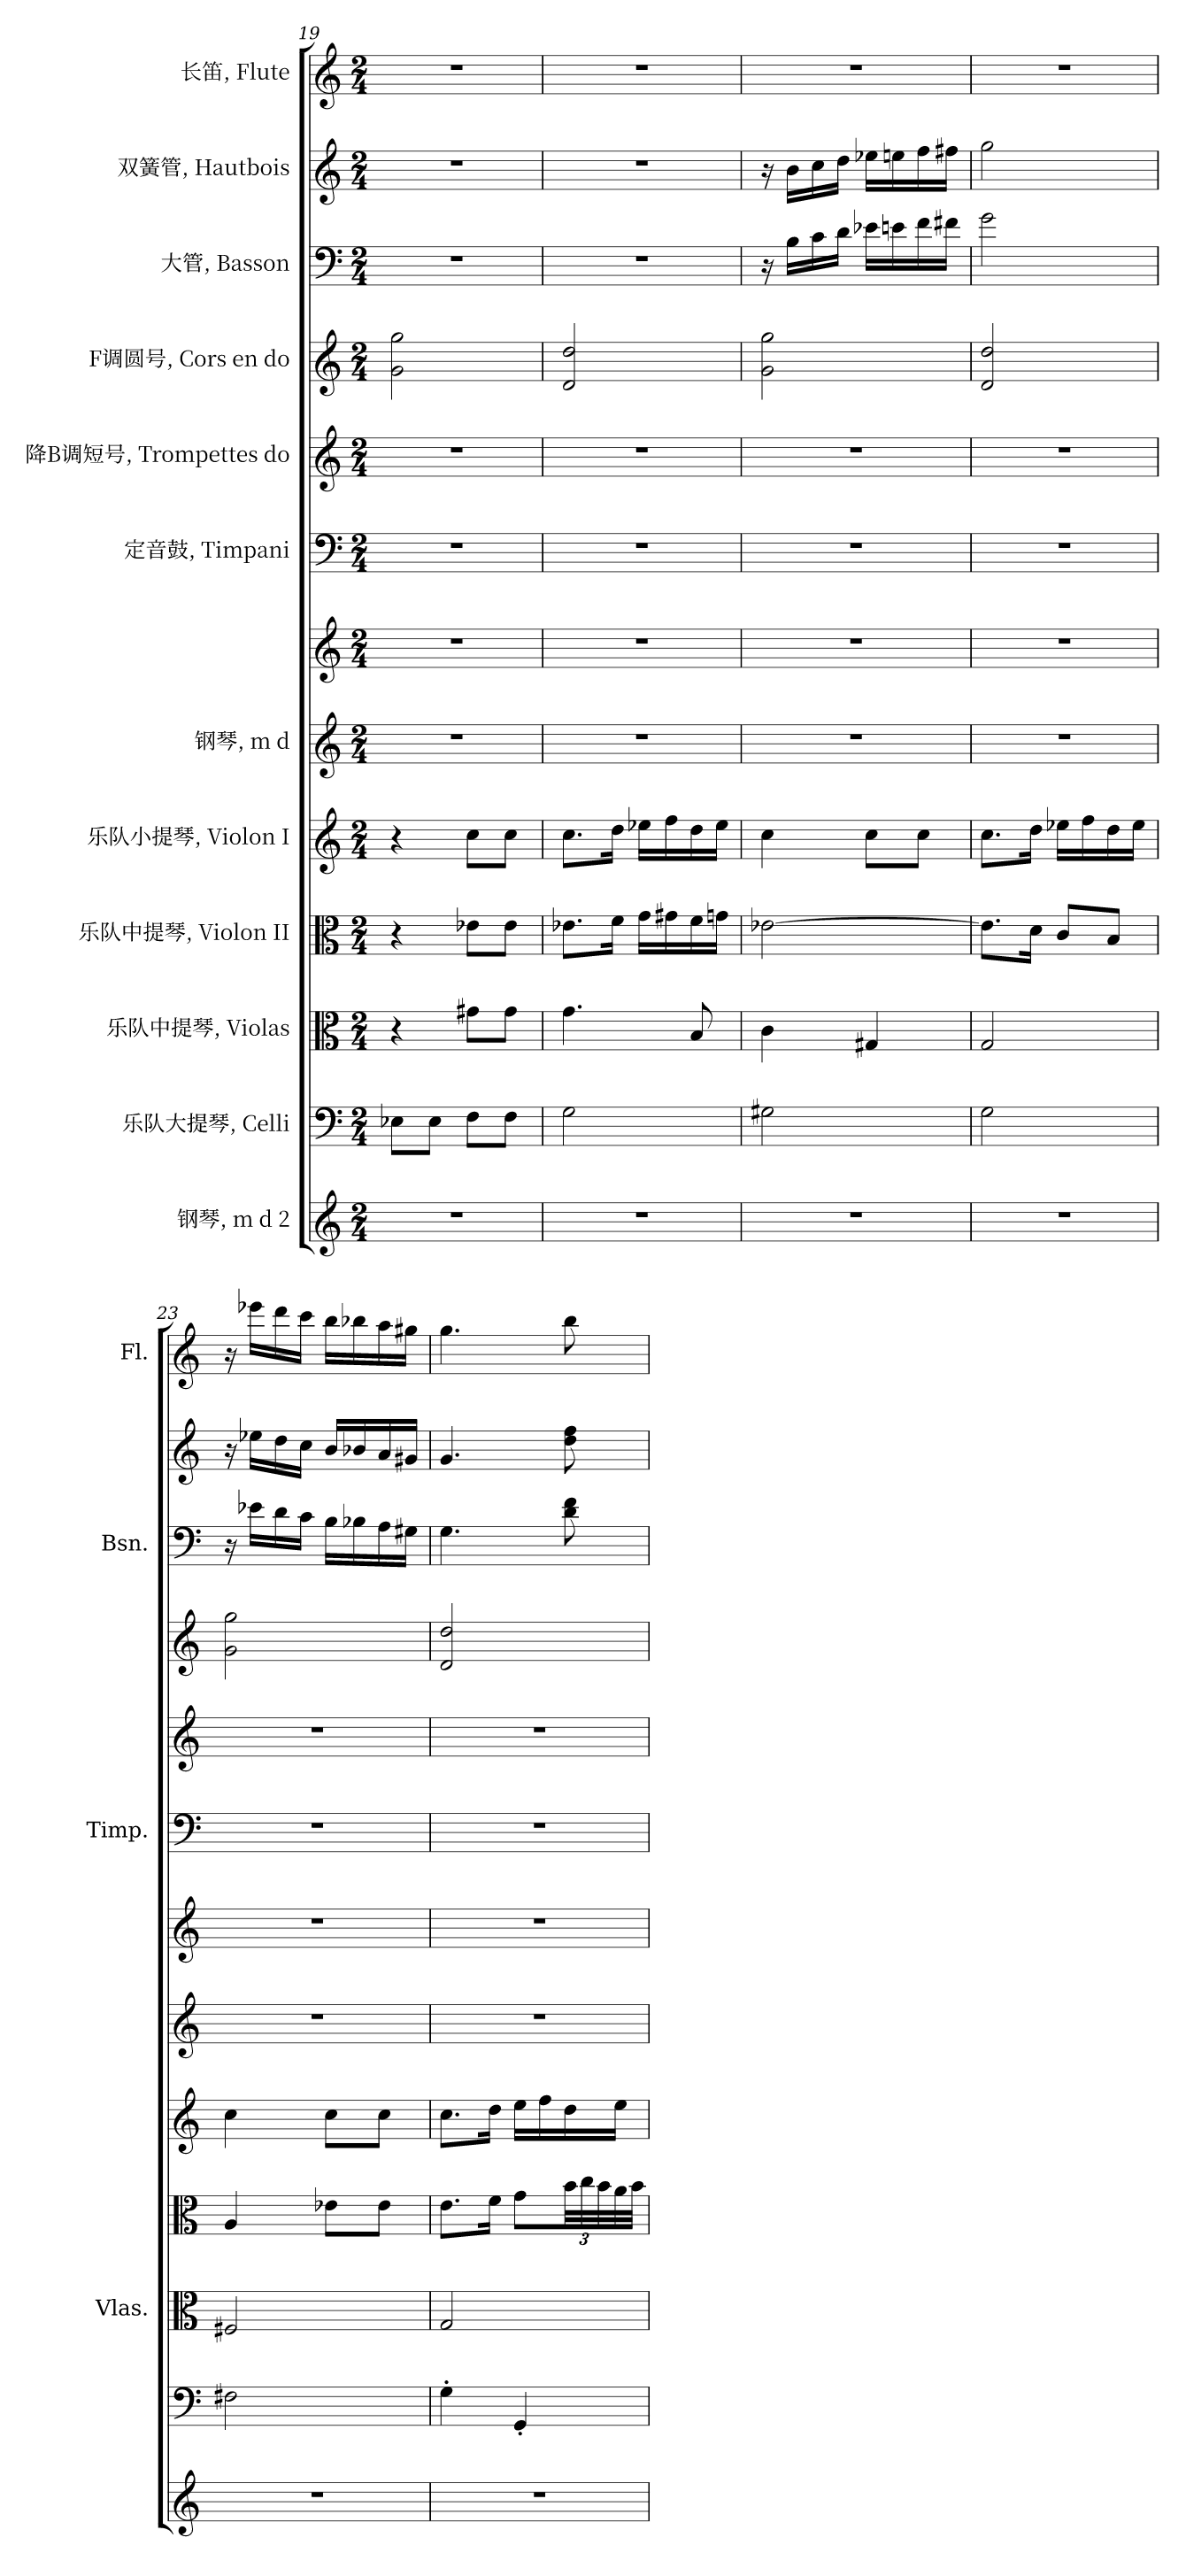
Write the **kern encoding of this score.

**kern	**kern	**kern	**kern	**kern	**kern	**kern	**kern	**kern	**kern	**kern	**kern	**kern
*part12	*part11	*part10	*part9	*part8	*part7	*part7	*part6	*part5	*part4	*part3	*part2	*part1
*staff13	*staff12	*staff11	*staff10	*staff9	*staff8	*staff7	*staff6	*staff5	*staff4	*staff3	*staff2	*staff1
*I"钢琴, m d 2	*I"乐队大提琴, Celli	*I"乐队中提琴, Violas	*I"乐队中提琴, Violon II	*I"乐队小提琴, Violon I	*I"钢琴, m d	*	*I"定音鼓, Timpani	*I"降B调短号, Trompettes do	*I"F调圆号, Cors en do	*I"大管, Basson	*I"双簧管, Hautbois	*I"长笛, Flute
*	*	*I'Vlas.	*	*	*	*	*I'Timp.	*	*	*I'Bsn.	*	*I'Fl.
*clefG2	*clefF4	*clefC3	*clefC3	*clefG2	*clefG2	*clefG2	*clefF4	*clefG2	*clefG2	*clefF4	*clefG2	*clefG2
*	*	*	*	*	*	*	*	*ITrd1c2	*ITrd4c7	*	*	*
*k[]	*k[]	*k[]	*k[]	*k[]	*k[]	*k[]	*k[]	*k[b-e-]	*k[b-]	*k[]	*k[]	*k[]
*M2/4	*M2/4	*M2/4	*M2/4	*M2/4	*M2/4	*M2/4	*M2/4	*M2/4	*M2/4	*M2/4	*M2/4	*M2/4
=19	=19	=19	=19	=19	=19	=19	=19	=19	=19	=19	=19	=19
2r	8E-X\L	4r	4r	4r	2r	2r	2r	2r	2c\ 2cc\	2r	2r	2r
.	8E-\J	.	.	.	.	.	.	.	.	.	.	.
.	8F\L	8g#X\L	8e-X\L	8cc\L	.	.	.	.	.	.	.	.
.	8F\J	8g#\J	8e-\J	8cc\J	.	.	.	.	.	.	.	.
=20	=20	=20	=20	=20	=20	=20	=20	=20	=20	=20	=20	=20
2r	2G\	4.g\	8.e-X\L	8.cc\L	2r	2r	2r	2r	2G/ 2g/	2r	2r	2r
.	.	.	16f\Jk	16dd\Jk	.	.	.	.	.	.	.	.
.	.	.	16g\LL	16ee-X\LL	.	.	.	.	.	.	.	.
.	.	.	16g#X\	16ff\	.	.	.	.	.	.	.	.
.	.	8B/	16f\	16dd\	.	.	.	.	.	.	.	.
.	.	.	16gn\JJ	16ee-\JJ	.	.	.	.	.	.	.	.
!!LO:PB:g=z
=21	=21	=21	=21	=21	=21	=21	=21	=21	=21	=21	=21	=21
2r	2G#X\	4c\	[2e-X\	4cc\	2r	2r	2r	2r	2c\ 2cc\	16r	16r	2r
.	.	.	.	.	.	.	.	.	.	16B\LL	16b\LL	.
.	.	.	.	.	.	.	.	.	.	16c\	16cc\	.
.	.	.	.	.	.	.	.	.	.	16d\JJ	16dd\JJ	.
.	.	4G#X/	.	8cc\L	.	.	.	.	.	16e-X\LL	16ee-X\LL	.
.	.	.	.	.	.	.	.	.	.	16en\	16een\	.
.	.	.	.	8cc\J	.	.	.	.	.	16f\	16ff\	.
.	.	.	.	.	.	.	.	.	.	16f#X\JJ	16ff#X\JJ	.
=22	=22	=22	=22	=22	=22	=22	=22	=22	=22	=22	=22	=22
2r	2G\	2G/	8.e-\L]	8.cc\L	2r	2r	2r	2r	2G/ 2g/	2g\	2gg\	2r
.	.	.	16d\Jk	16dd\Jk	.	.	.	.	.	.	.	.
.	.	.	8c/L	16ee-X\LL	.	.	.	.	.	.	.	.
.	.	.	.	16ff\	.	.	.	.	.	.	.	.
.	.	.	8B/J	16dd\	.	.	.	.	.	.	.	.
.	.	.	.	16ee-\JJ	.	.	.	.	.	.	.	.
=23	=23	=23	=23	=23	=23	=23	=23	=23	=23	=23	=23	=23
2r	2F#X\	2F#X/	4A/	4cc\	2r	2r	2r	2r	2c\ 2cc\	16r	16r	16r
.	.	.	.	.	.	.	.	.	.	16e-X\LL	16ee-X\LL	16eee-X\LL
.	.	.	.	.	.	.	.	.	.	16d\	16dd\	16ddd\
.	.	.	.	.	.	.	.	.	.	16c\JJ	16cc\JJ	16ccc\JJ
.	.	.	8e-X\L	8cc\L	.	.	.	.	.	16B\LL	16b/LL	16bb\LL
.	.	.	.	.	.	.	.	.	.	16B-X\	16b-X/	16bb-X\
.	.	.	8e-\J	8cc\J	.	.	.	.	.	16A\	16a/	16aa\
.	.	.	.	.	.	.	.	.	.	16G#X\JJ	16g#X/JJ	16gg#X\JJ
!!LO:PB:g=z
=24	=24	=24	=24	=24	=24	=24	=24	=24	=24	=24	=24	=24
2r	4G'\	2G/	8.e\L	8.cc\L	2r	2r	2r	2r	2G/ 2g/	4.G\	4.g/	4.gg\
.	.	.	16f\Jk	16dd\Jk	.	.	.	.	.	.	.	.
.	4GG'/	.	8g\L	16ee\LL	.	.	.	.	.	.	.	.
.	.	.	.	16ff\	.	.	.	.	.	.	.	.
*	*	*	*Xbrackettup	*	*	*	*	*	*	*	*	*
.	.	.	48b\LL	16dd\	.	.	.	.	.	8d\ 8f\	8dd\ 8ff\	8bb\
.	.	.	48cc\	.	.	.	.	.	.	.	.	.
.	.	.	48b\	.	.	.	.	.	.	.	.	.
.	.	.	32a\	16ee\JJ	.	.	.	.	.	.	.	.
.	.	.	32b\JJJ	.	.	.	.	.	.	.	.	.
=	=	=	=	=	=	=	=	=	=	=	=	=
*-	*-	*-	*-	*-	*-	*-	*-	*-	*-	*-	*-	*-
